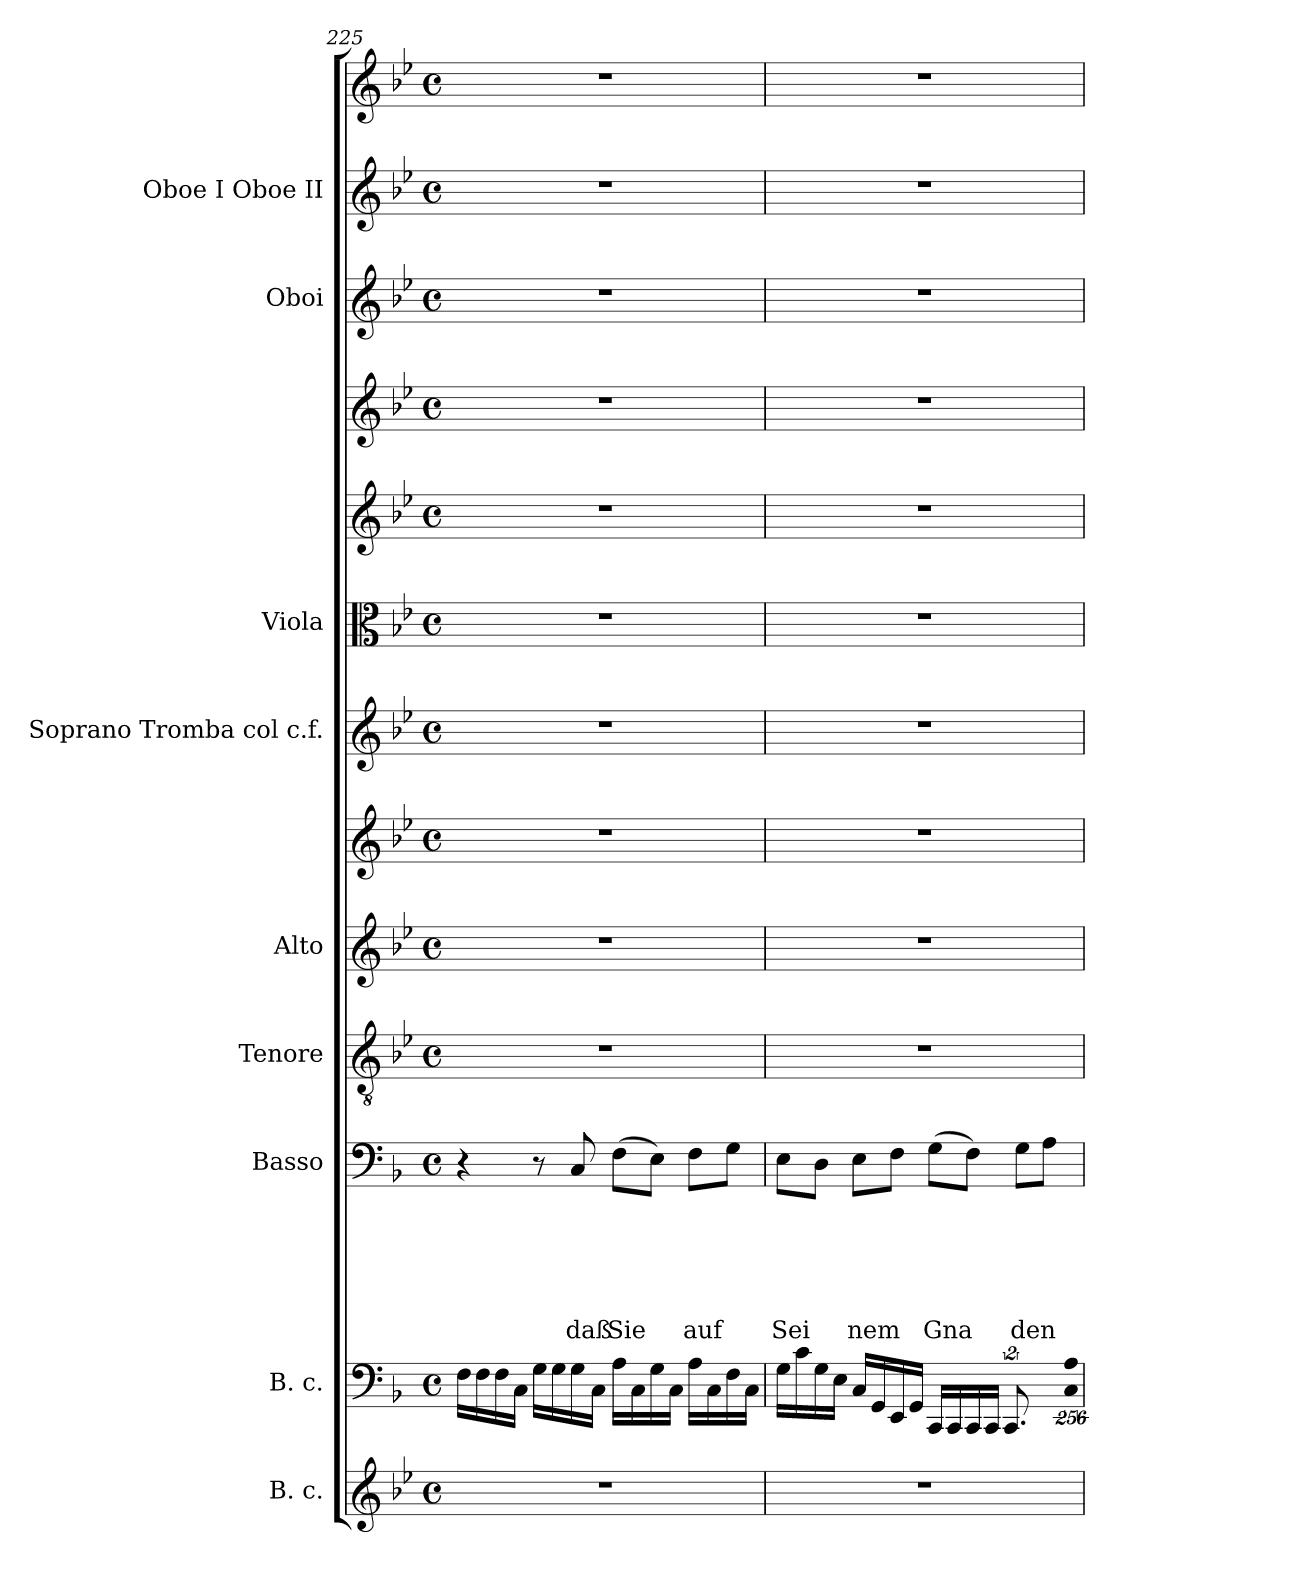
**kern	**kern	**kern	**text	**text	**text	**text	**text	**text	**kern	**kern	**kern	**kern	**kern	**kern	**kern	**kern	**kern	**kern
*part12	*part11	*part10	*part10	*part10	*part10	*part10	*part10	*part10	*part9	*part8	*part7	*part6	*part5	*part4	*part3	*part2	*part1	*part1
*staff13	*staff12	*staff11	*staff11	*staff11	*staff11	*staff11	*staff11	*staff11	*staff10	*staff9	*staff8	*staff7	*staff6	*staff5	*staff4	*staff3	*staff2	*staff1
*I"B. c.	*I"B. c.	*I"Basso	*	*	*	*	*	*	*I"Tenore	*I"Alto	*	*I"Soprano Tromba col c.f.	*I"Viola	*	*	*I"Oboi	*I"Oboe I Oboe II	*
*	*I'B. c.	*I'Basso	*	*	*	*	*	*	*I'Tenore	*I'Alto	*	*I'Soprano	*I'Viola	*	*	*	*I'Ob	*
*clefG2	*clefF4	*clefF4	*	*	*	*	*	*	*clefGv2	*clefG2	*clefG2	*clefG2	*clefC3	*clefG2	*clefG2	*clefG2	*clefG2	*clefG2
*k[b-e-]	*k[b-]	*k[b-]	*	*	*	*	*	*	*k[b-e-]	*k[b-e-]	*k[b-e-]	*k[b-e-]	*k[b-e-]	*k[b-e-]	*k[b-e-]	*k[b-e-]	*k[b-e-]	*k[b-e-]
*B-:	*F:	*F:	*	*	*	*	*	*	*B-:	*B-:	*B-:	*B-:	*B-:	*B-:	*B-:	*B-:	*B-:	*B-:
*M4/4	*M4/4	*M4/4	*	*	*	*	*	*	*M4/4	*M4/4	*M4/4	*M4/4	*M4/4	*M4/4	*M4/4	*M4/4	*M4/4	*M4/4
*met(c)	*met(c)	*met(c)	*	*	*	*	*	*	*met(c)	*met(c)	*met(c)	*met(c)	*met(c)	*met(c)	*met(c)	*met(c)	*met(c)	*met(c)
=225	=225	=225	=225	=225	=225	=225	=225	=225	=225	=225	=225	=225	=225	=225	=225	=225	=225	=225
1r	16F\LL	4r	.	.	.	.	.	.	1r	1r	1r	1r	1r	1r	1r	1r	1r	1r
.	16F\	.	.	.	.	.	.	.	.	.	.	.	.	.	.	.	.	.
.	16F\	.	.	.	.	.	.	.	.	.	.	.	.	.	.	.	.	.
.	16C\JJ	.	.	.	.	.	.	.	.	.	.	.	.	.	.	.	.	.
.	16G>\LL	8r	.	.	.	.	.	.	.	.	.	.	.	.	.	.	.	.
.	16G\	.	.	.	.	.	.	.	.	.	.	.	.	.	.	.	.	.
!	!	!	!	!	!	!	!	!LO:LY:b	!	!	!	!	!	!	!	!	!	!
.	16G\	8C/	.	.	.	.	.	daß	.	.	.	.	.	.	.	.	.	.
.	16C\JJ	.	.	.	.	.	.	.	.	.	.	.	.	.	.	.	.	.
!	!	!	!	!	!	!	!	!LO:LY:b	!	!	!	!	!	!	!	!	!	!
.	16A>\LL	(>8F\L	.	.	.	.	.	Sie	.	.	.	.	.	.	.	.	.	.
.	16C\	.	.	.	.	.	.	.	.	.	.	.	.	.	.	.	.	.
.	16G\	8E\J)	.	.	.	.	.	.	.	.	.	.	.	.	.	.	.	.
.	16C\JJ	.	.	.	.	.	.	.	.	.	.	.	.	.	.	.	.	.
!	!	!	!	!	!	!	!	!LO:LY:b	!	!	!	!	!	!	!	!	!	!
.	16A>\LL	8F\L	.	.	.	.	.	auf	.	.	.	.	.	.	.	.	.	.
.	16C\	.	.	.	.	.	.	.	.	.	.	.	.	.	.	.	.	.
.	16F\	8G\J	.	.	.	.	.	.	.	.	.	.	.	.	.	.	.	.
.	16C\JJ	.	.	.	.	.	.	.	.	.	.	.	.	.	.	.	.	.
=226	=226	=226	=226	=226	=226	=226	=226	=226	=226	=226	=226	=226	=226	=226	=226	=226	=226	=226
*	*^	*	*	*	*	*	*	*	*	*	*	*	*	*	*	*	*	*
*	*	*^	*	*	*	*	*	*	*	*	*	*	*	*	*	*	*	*	*
!	!	!	!	!	!	!	!	!	!	!LO:LY:b	!	!	!	!	!	!	!	!	!	!
1r	16G<\LL	2ryy	4096%3925ryy	8E\L	.	.	.	.	.	Sei	1r	1r	1r	1r	1r	1r	1r	1r	1r	1r
.	16c\	.	.	.	.	.	.	.	.	.	.	.	.	.	.	.	.	.	.	.
.	16G\	.	.	8D\J	.	.	.	.	.	.	.	.	.	.	.	.	.	.	.	.
.	16E\JJ	.	.	.	.	.	.	.	.	.	.	.	.	.	.	.	.	.	.	.
!	!	!	!	!	!	!	!	!	!	!LO:LY:b	!	!	!	!	!	!	!	!	!	!
.	16C/LL	.	.	8E\L	.	.	.	.	.	nem	.	.	.	.	.	.	.	.	.	.
.	16GG/	.	.	.	.	.	.	.	.	.	.	.	.	.	.	.	.	.	.	.
.	16EE/	.	.	8F\J	.	.	.	.	.	.	.	.	.	.	.	.	.	.	.	.
.	16GG/JJ	.	.	.	.	.	.	.	.	.	.	.	.	.	.	.	.	.	.	.
!	!	!	!	!	!	!	!	!	!	!LO:LY:b	!	!	!	!	!	!	!	!	!	!
.	16CC>/LL	8..ryy	.	(>8G\L	.	.	.	.	.	Gna	.	.	.	.	.	.	.	.	.	.
.	16CC/	.	.	.	.	.	.	.	.	.	.	.	.	.	.	.	.	.	.	.
.	16CC/	.	.	8F\J)	.	.	.	.	.	.	.	.	.	.	.	.	.	.	.	.
.	16CC/JJ	.	.	.	.	.	.	.	.	.	.	.	.	.	.	.	.	.	.	.
.	.	16%3.CC/	.	.	.	.	.	.	.	.	.	.	.	.	.	.	.	.	.	.
!	!	!	!	!	!	!	!	!	!	!LO:LY:b	!	!	!	!	!	!	!	!	!	!
.	4ryy	.	.	8G\L	.	.	.	.	.	den	.	.	.	.	.	.	.	.	.	.
.	.	.	.	8A\J	.	.	.	.	.	.	.	.	.	.	.	.	.	.	.	.
!	!	!	!LO:N:vis=16	!	!	!	!	!	!	!	!	!	!	!	!	!	!	!	!	!
.	.	.	4096%171C\ 4096%171A\	.	.	.	.	.	.	.	.	.	.	.	.	.	.	.	.	.
*	*v	*v	*v	*	*	*	*	*	*	*	*	*	*	*	*	*	*	*	*	*
=	=	=	=	=	=	=	=	=	=	=	=	=	=	=	=	=	=	=
*-	*-	*-	*-	*-	*-	*-	*-	*-	*-	*-	*-	*-	*-	*-	*-	*-	*-	*-
